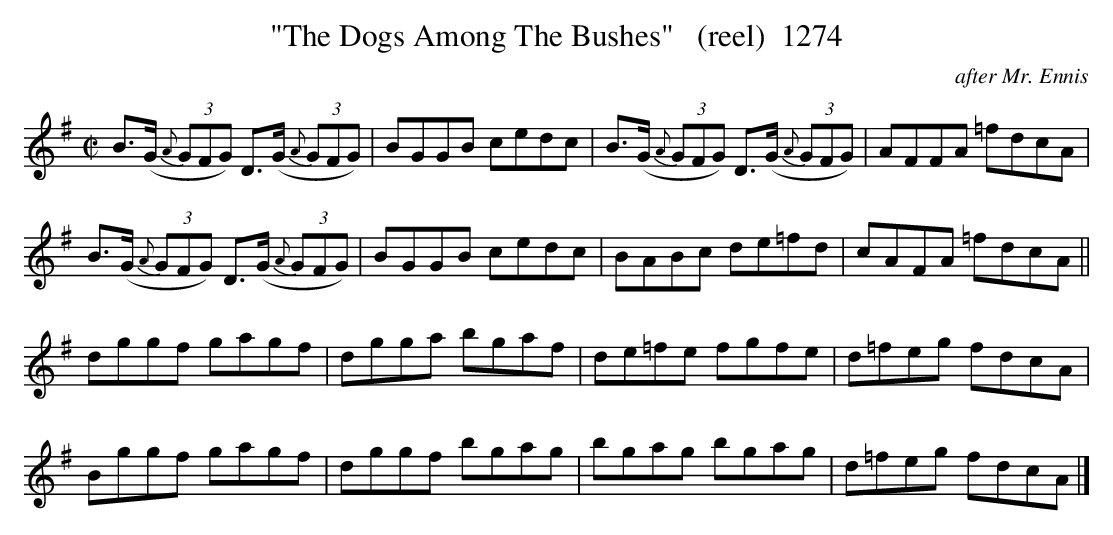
X:1
T:"The Dogs Among The Bushes"   (reel)  1274
C:after Mr. Ennis
BRENNAN July 2003 (HTTP://WWW.SOSYOURMOM.COM)
M:C|
L:1/8
K:G
B3/2(G/2 (3{A}GFG) D3/2(G/2 (3{A}GFG)|BGGB cedc|B3/2(G/2 (3{A}GFG) D3/2(G/2 (3{A}GFG)|AFFA =fdcA|
B3/2(G/2 (3{A}GFG) D3/2(G/2 (3{A}GFG)|BGGB cedc|BABc de=fd|cAFA =fdcA||
dggf gagf|dgga bgaf|de=fe fgfe|d=feg fdcA|
Bggf gagf|dggf bgag|bgag bgag|d=feg fdcA|]
